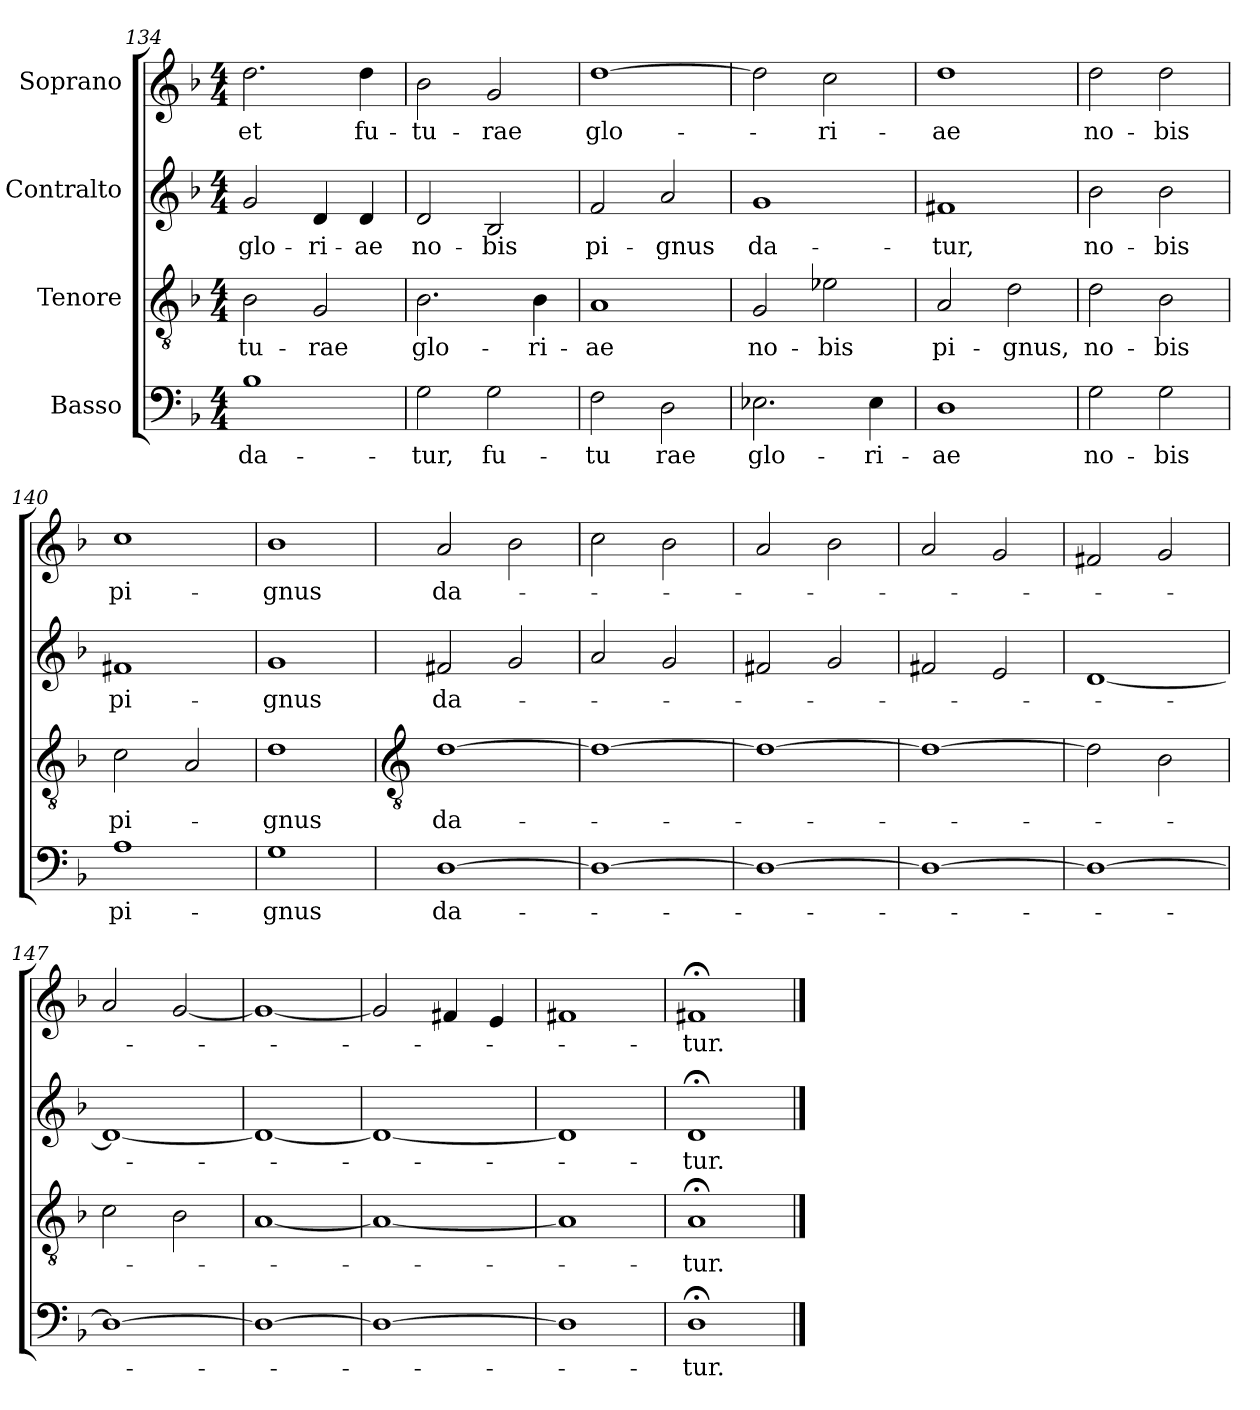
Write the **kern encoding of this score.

**kern	**text	**kern	**text	**kern	**text	**kern	**text
*part4	*part4	*part3	*part3	*part2	*part2	*part1	*part1
*staff4	*staff4	*staff3	*staff3	*staff2	*staff2	*staff1	*staff1
*I"Basso	*	*I"Tenore	*	*I"Contralto	*	*I"Soprano	*
*clefF4	*	*clefGv2	*	*clefG2	*	*clefG2	*
*k[b-]	*	*k[b-]	*	*k[b-]	*	*k[b-]	*
*F:	*	*F:	*	*F:	*	*F:	*
*M4/4	*	*M4/4	*	*M4/4	*	*M4/4	*
=134	=134	=134	=134	=134	=134	=134	=134
!	!LO:LY:b	!	!LO:LY:b	!	!LO:LY:b	!	!LO:LY:b
1B-	da-	2B-	-tu-	2g	glo-	2.dd	et
!	!	!	!LO:LY:b	!	!LO:LY:b	!	!
.	.	2G	-rae	4d	-ri-	.	.
!	!	!	!	!	!LO:LY:b	!	!LO:LY:b
.	.	.	.	4d	-ae	4dd	fu-
=135	=135	=135	=135	=135	=135	=135	=135
!	!LO:LY:b	!	!LO:LY:b	!	!LO:LY:b	!	!LO:LY:b
2G	-tur,	2.B-	glo-	2d	no-	2b-	-tu-
!	!LO:LY:b	!	!	!	!LO:LY:b	!	!LO:LY:b
2G	fu-	.	.	2B-	-bis	2g	-rae
!	!	!	!LO:LY:b	!	!	!	!
.	.	4B-	-ri-	.	.	.	.
=136	=136	=136	=136	=136	=136	=136	=136
!	!LO:LY:b	!	!LO:LY:b	!	!LO:LY:b	!	!LO:LY:b
2F	-tu	1A	-ae	2f	pi-	[1dd	glo-
!	!LO:LY:b	!	!	!	!LO:LY:b	!	!
2D	rae	.	.	2a	-gnus	.	.
=137	=137	=137	=137	=137	=137	=137	=137
!	!LO:LY:b	!	!LO:LY:b	!	!LO:LY:b	!	!
2.E-X	glo-	2G	no-	1g	da-	2dd]	.
!	!	!	!LO:LY:b	!	!	!	!LO:LY:b
.	.	2e-X	-bis	.	.	2cc	-ri-
!	!LO:LY:b	!	!	!	!	!	!
4E-	-ri-	.	.	.	.	.	.
=138	=138	=138	=138	=138	=138	=138	=138
!	!LO:LY:b	!	!LO:LY:b	!	!LO:LY:b	!	!LO:LY:b
1D	-ae	2A	pi-	1f#X	-tur,	1dd	-ae
!	!	!	!LO:LY:b	!	!	!	!
.	.	2d	-gnus,	.	.	.	.
=139	=139	=139	=139	=139	=139	=139	=139
!	!LO:LY:b	!	!LO:LY:b	!	!LO:LY:b	!	!LO:LY:b
2G	no-	2d	no-	2b-	no-	2dd	no-
!	!LO:LY:b	!	!LO:LY:b	!	!LO:LY:b	!	!LO:LY:b
2G	-bis	2B-	-bis	2b-	-bis	2dd	-bis
=140	=140	=140	=140	=140	=140	=140	=140
!	!LO:LY:b	!	!LO:LY:b	!	!LO:LY:b	!	!LO:LY:b
1A	pi-	2c	pi-	1f#X	pi-	1cc	pi-
.	.	2A	.	.	.	.	.
=141	=141	=141	=141	=141	=141	=141	=141
!	!LO:LY:b	!	!LO:LY:b	!	!LO:LY:b	!	!LO:LY:b
1G	-gnus	1d	-gnus	1g	-gnus	1b-	-gnus
!!LO:LB:g=z
=142	=142	=142	=142	=142	=142	=142	=142
*	*	*clefGv2	*	*	*	*	*
!	!LO:LY:b	!	!LO:LY:b	!	!LO:LY:b	!	!LO:LY:b
[1D	da-	[1d	da-	2f#X	da-	2a	da-
.	.	.	.	2g	.	2b-	.
=143	=143	=143	=143	=143	=143	=143	=143
1D_	.	1d_	.	2a	.	2cc	.
.	.	.	.	2g	.	2b-	.
=144	=144	=144	=144	=144	=144	=144	=144
1D_	.	1d_	.	2f#X	.	2a	.
.	.	.	.	2g	.	2b-	.
=145	=145	=145	=145	=145	=145	=145	=145
1D_	.	1d_	.	2f#X	.	2a	.
.	.	.	.	2e	.	2g	.
=146	=146	=146	=146	=146	=146	=146	=146
1D_	.	2d]	.	[1d	.	2f#X	.
.	.	2B-	.	.	.	2g	.
=147	=147	=147	=147	=147	=147	=147	=147
1D_	.	2c	.	1d_	.	2a	.
.	.	2B-	.	.	.	[2g	.
=148	=148	=148	=148	=148	=148	=148	=148
1D_	.	[1A	.	1d_	.	1g_	.
=149	=149	=149	=149	=149	=149	=149	=149
1D_	.	1A_	.	1d_	.	2g]	.
.	.	.	.	.	.	4f#X	.
.	.	.	.	.	.	4e	.
=150	=150	=150	=150	=150	=150	=150	=150
1D]	.	1A]	.	1d]	.	1f#X	.
=151	=151	=151	=151	=151	=151	=151	=151
!	!LO:LY:b	!	!LO:LY:b	!	!LO:LY:b	!	!LO:LY:b
1D;<	-tur.	1A;<	-tur.	1d;<	-tur.	1f#X;<	-tur.
==	==	==	==	==	==	==	==
*-	*-	*-	*-	*-	*-	*-	*-
